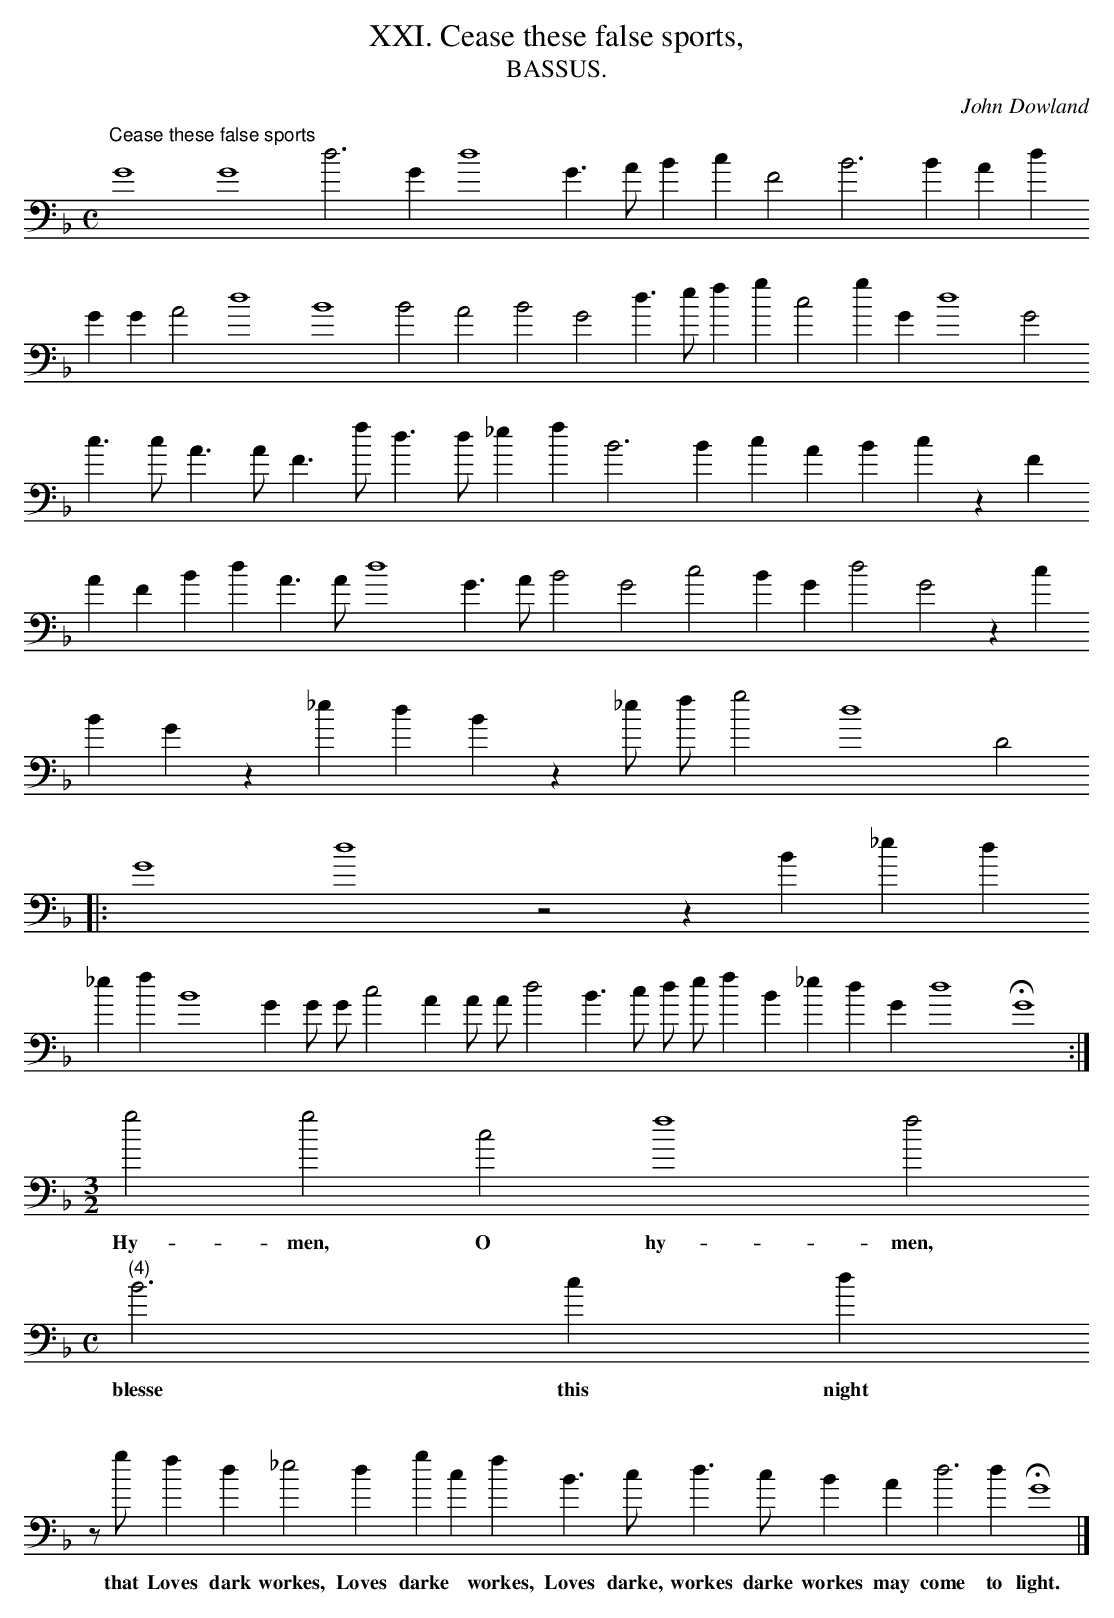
X:1
T:XXI. Cease these false sports,
T:BASSUS.
C: John Dowland
L:1/4
M:C
K:G dor bass
"Cease these false sports"G4 G4 d3 G d4 G > A B c F2 B3 B A d
G G A2 d4 B4 B2 A2 B2 G2 d > e f g c2 g G d4 G2
c > c A > A F > f d > d _e f B3 B c A B c z F
A F B d A > A d4 G > A B2 G2 c2 B G d2 G2 z c
B G z _e d B z _e/ f/g2 d4 D2
|:G4 d4 z2 z B _e d
_e f B4 G G/ G/ c2 A A/ A/ d2 B > c d/ e/ f B _e d G d4 HG4 :|
M:3/2
L:1/4
g2 g2 c2 f4 f2
w:Hy- men, O hy- men,
M:C
L:1/4
"(4)"B3 c d
w:blesse this night
z/ g/ f d _e2 d g c f B > c d > c B A d3 d HG4 |]
w: that Loves dark workes, Loves darke * workes, Loves darke, workes darke workes may come to light.
